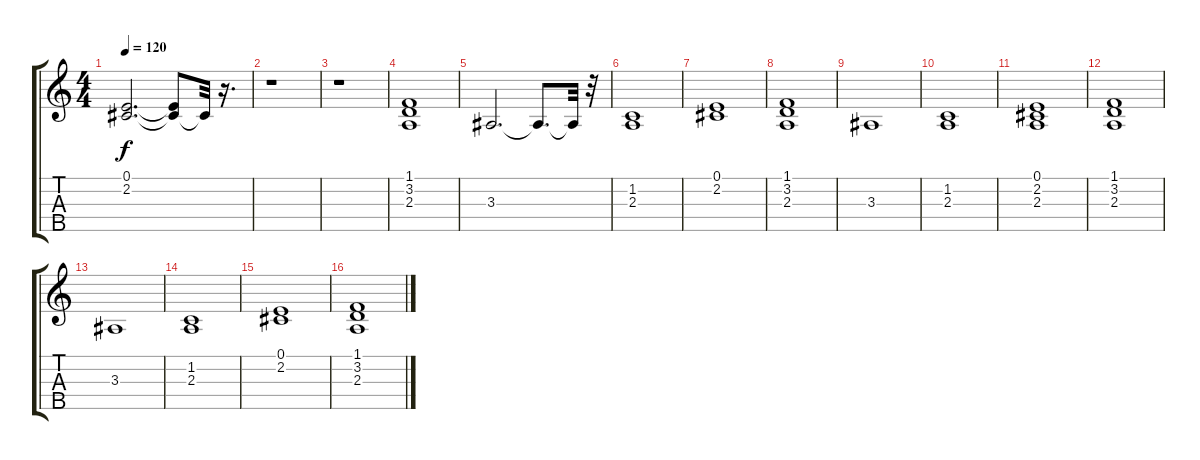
\track "" {instrument synthstrings1}
\staff {score tabs}
\tuning (E4 B3 G3 D3 A2) {hide}
\ts (4 4)
\tempo 120
\clef g2
\ks c
(0.1 2.2).2{d dy f} (0.1{t} 2.2{t}).8 2.2{t}.32 r.16{d} |
r.1 |
r.1 |
(1.1 3.2 2.3).1 |
3.3.2{d} 3.3{t}.8{d} 3.3{t}.32 r.32 |
(1.2 2.3).1 |
(0.1 2.2).1 |
(1.1 3.2 2.3).1 |
3.3.1 |
(1.2 2.3).1 |
(0.1 2.2 2.3).1 |
(1.1 3.2 2.3).1 |
3.3.1 |
(1.2 2.3).1 |
(0.1 2.2).1 |
(1.1 3.2 2.3).1
